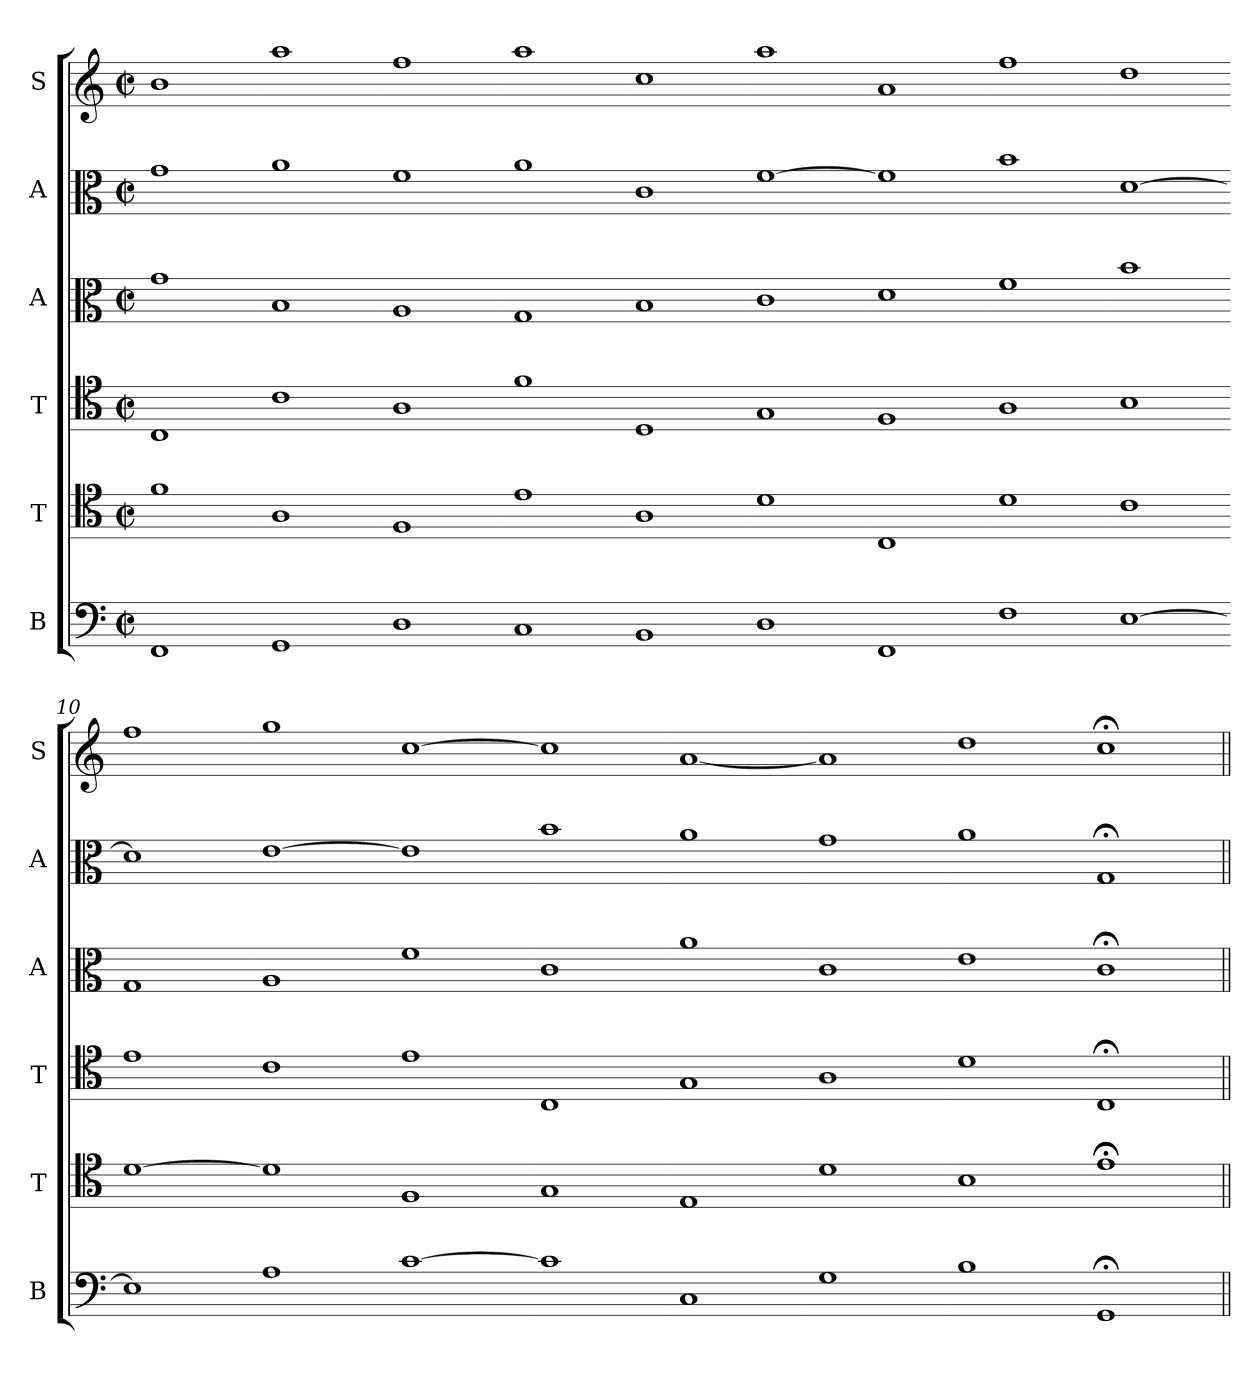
**kern	**kern	**kern	**kern	**kern	**kern
*part6	*part5	*part4	*part3	*part2	*part1
*staff6	*staff5	*staff4	*staff3	*staff2	*staff1
*I"B	*I"T	*I"T	*I"A	*I"A	*I"S
*I'B	*I'T	*I'T	*I'A	*I'A	*I'S
*clefF4	*clefC4	*clefC4	*clefC3	*clefC3	*clefG2
*k[]	*k[]	*k[]	*k[]	*k[]	*k[]
*M2/2	*M2/2	*M2/2	*M2/2	*M2/2	*M2/2
*met(c|)	*met(c|)	*met(c|)	*met(c|)	*met(c|)	*met(c|)
*MM208	*MM208	*MM208	*MM208	*MM208	*MM208
=1	=1	=1	=1	=1	=1
1FF	1f	1C	1g	1g	1b
=2-	=2-	=2-	=2-	=2-	=2-
1GG	1A	1c	1B	1a	1aa
=3-	=3-	=3-	=3-	=3-	=3-
1D	1F	1A	1A	1f	1ff
=4-	=4-	=4-	=4-	=4-	=4-
1C	1e	1f	1G	1a	1aa
=5-	=5-	=5-	=5-	=5-	=5-
1BB	1A	1D	1B	1c	1cc
=6-	=6-	=6-	=6-	=6-	=6-
1D	1d	1G	1c	[1f	1aa
=7-	=7-	=7-	=7-	=7-	=7-
1FF	1C	1F	1d	1f]	1a
=8-	=8-	=8-	=8-	=8-	=8-
1F	1d	1A	1f	1b	1ff
=9-	=9-	=9-	=9-	=9-	=9-
[1E	1c	1B	1b	[1d	1dd
=10-	=10-	=10-	=10-	=10-	=10-
1E]	[1d	1e	1G	1d]	1ff
=11-	=11-	=11-	=11-	=11-	=11-
1A	1d]	1c	1A	[1e	1gg
=12-	=12-	=12-	=12-	=12-	=12-
[1c	1F	1e	1f	1e]	[1cc
=13-	=13-	=13-	=13-	=13-	=13-
1c]	1G	1C	1c	1b	1cc]
=14-	=14-	=14-	=14-	=14-	=14-
1C	1E	1G	1a	1a	[1a
=15-	=15-	=15-	=15-	=15-	=15-
1G	1d	1A	1c	1g	1a]
=16-	=16-	=16-	=16-	=16-	=16-
1B	1B	1d	1e	1a	1dd
=17-	=17-	=17-	=17-	=17-	=17-
1GG;<	1e;<	1C;<	1c;<	1G;	1cc;<
=||	=||	=||	=||	=||	=||
*-	*-	*-	*-	*-	*-
